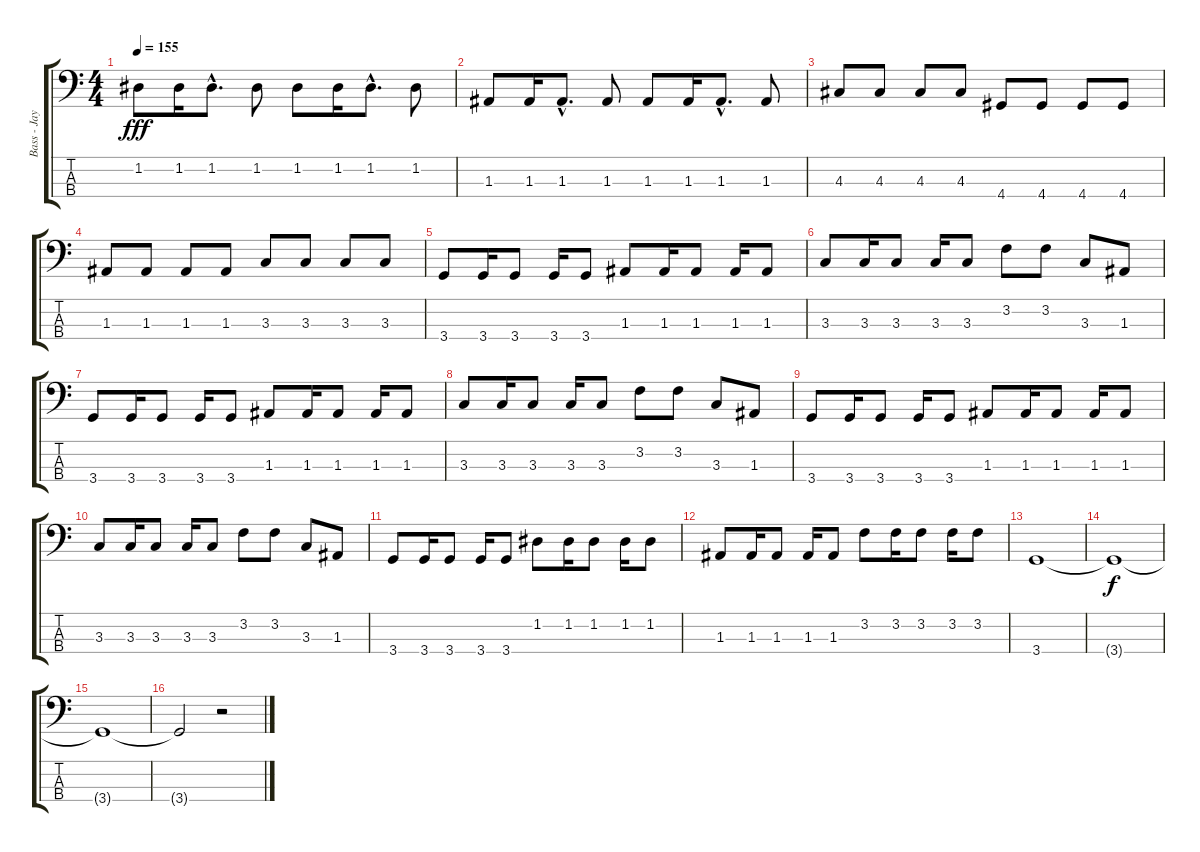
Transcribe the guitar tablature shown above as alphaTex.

\track ("Bass - Jay Bentley" "Bass - Jay") {instrument electricbasspick}
\staff {score tabs}
\tuning (G2 D2 A1 E1) {hide}
\ts (4 4)
\tempo 155
\clef f4
\ks c
1.2.8{dy fff} 1.2.16 1.2{hac}.8{d} 1.2.8 1.2.8 1.2.16 1.2{hac}.8{d} 1.2.8 |
1.3.8 1.3.16 1.3{hac}.8{d} 1.3.8 1.3.8 1.3.16 1.3{hac}.8{d} 1.3.8 |
4.3.8 4.3.8 4.3.8 4.3.8 4.4.8 4.4.8 4.4.8 4.4.8 |
1.3.8 1.3.8 1.3.8 1.3.8 3.3.8 3.3.8 3.3.8 3.3.8 |
3.4.8 3.4.16 3.4.8 3.4.16 3.4.8 1.3.8 1.3.16 1.3.8 1.3.16 1.3.8 |
3.3.8 3.3.16 3.3.8 3.3.16 3.3.8 3.2.8 3.2.8 3.3.8 1.3.8 |
3.4.8 3.4.16 3.4.8 3.4.16 3.4.8 1.3.8 1.3.16 1.3.8 1.3.16 1.3.8 |
3.3.8 3.3.16 3.3.8 3.3.16 3.3.8 3.2.8 3.2.8 3.3.8 1.3.8 |
3.4.8 3.4.16 3.4.8 3.4.16 3.4.8 1.3.8 1.3.16 1.3.8 1.3.16 1.3.8 |
3.3.8 3.3.16 3.3.8 3.3.16 3.3.8 3.2.8 3.2.8 3.3.8 1.3.8 |
3.4.8 3.4.16 3.4.8 3.4.16 3.4.8 1.2.8 1.2.16 1.2.8 1.2.16 1.2.8 |
1.3.8 1.3.16 1.3.8 1.3.16 1.3.8 3.2.8 3.2.16 3.2.8 3.2.16 3.2.8 |
3.4.1 |
3.4{t}.1{dy f} |
3.4{t}.1 |
3.4{t}.2 r.2
